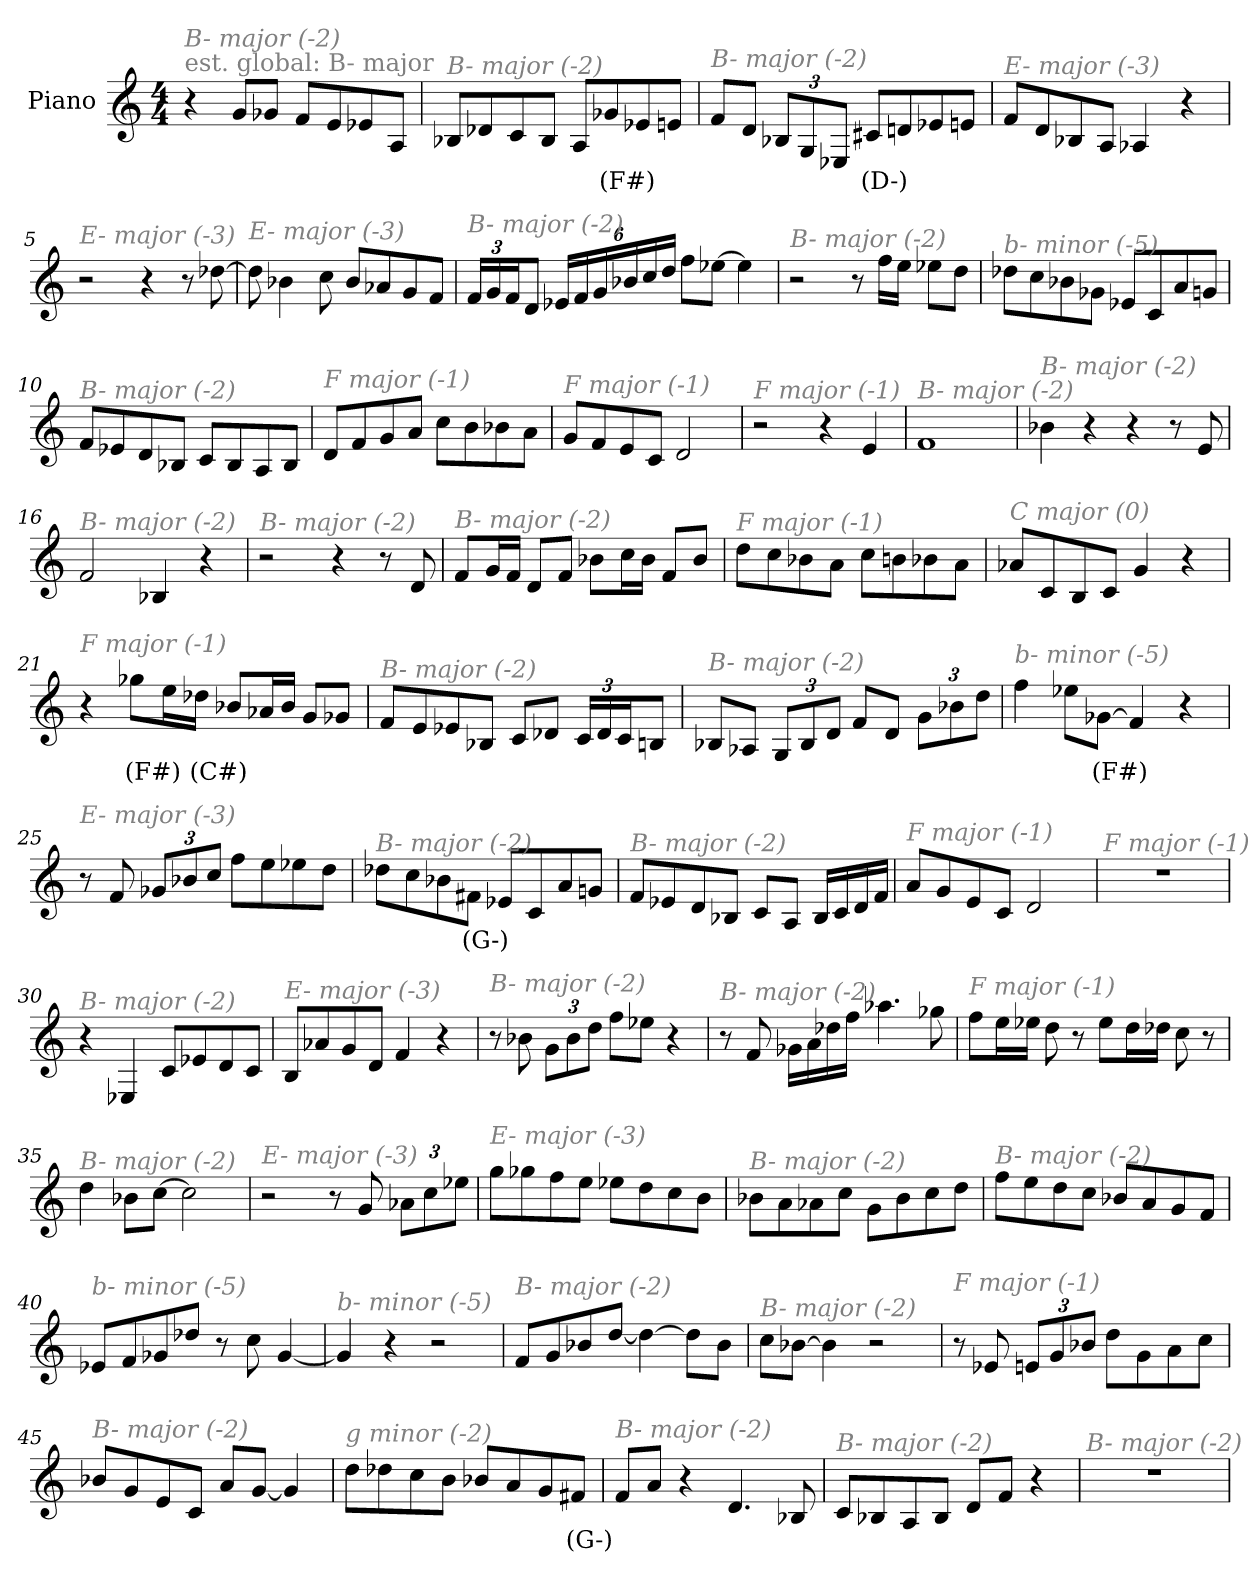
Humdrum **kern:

**kern	**text
*part1	*part1
*staff1	*staff1
*I"Piano	*
*I'Pno	*
*clefG2	*
*k[]	*
*M4/4	*
*MM236	*
=1	=1
!LO:TX:a:color=#808080:t=est. global&colon; B- major	!
!LO:TX:i:color=#808080:t=B- major (-2)	!
4r	.
8g/L	.
8g-X/J	.
8f/L	.
8e/	.
8e-X/	.
8A/J	.
=2	=2
!LO:TX:i:color=#808080:t=B- major (-2)	!
8B-X/L	.
8d-X/	.
8c/	.
8B-/J	.
8A/L	.
8g-Xi/	(F#)
8e-X/	.
8en/J	.
=3	=3
!LO:TX:i:color=#808080:t=B- major (-2)	!
8f/L	.
8d/J	.
*Xbrackettup	*
12B-X/L	.
12G/	.
12E-X/J	.
8c#Xi/L	(D-)
8dn/	.
8e-X/	.
8en/J	.
=4	=4
!LO:TX:i:color=#808080:t=E- major (-3)	!
8f/L	.
8d/	.
8B-X/	.
8A/J	.
4A-X/	.
4r	.
!!LO:LB:g=z
=5	=5
!LO:TX:i:color=#808080:t=E- major (-3)	!
2r	.
4r	.
8r	.
[8dd-X\	.
=6	=6
!LO:TX:i:color=#808080:t=E- major (-3)	!
8dd-\]	.
4b-X\	.
8cc\	.
8b-/L	.
8a-X/	.
8g/	.
8f/J	.
=7	=7
!LO:TX:i:color=#808080:t=B- major (-2)	!
24f/LL	.
24g/	.
24f/J	.
8d/J	.
24e-X/LL	.
24f/	.
24g/	.
24b-X/	.
24cc/	.
24dd/JJ	.
8ff\L	.
[8ee-X\J	.
4ee-\]	.
=8	=8
!LO:TX:i:color=#808080:t=B- major (-2)	!
2r	.
8r	.
16ff\LL	.
16ee\JJ	.
8ee-X\L	.
8dd\J	.
!!LO:LB:g=z
=9	=9
!LO:TX:i:color=#808080:t=b- minor (-5)	!
8dd-X\L	.
8cc\	.
8b-X\	.
8g-X\J	.
8e-X/L	.
8c/	.
8a/	.
8gn/J	.
=10	=10
!LO:TX:i:color=#808080:t=B- major (-2)	!
8f/L	.
8e-X/	.
8d/	.
8B-X/J	.
8c/L	.
8B-/	.
8A/	.
8B-/J	.
=11	=11
!LO:TX:i:color=#808080:t=F major (-1)	!
8d/L	.
8f/	.
8g/	.
8a/J	.
8cc\L	.
8b\	.
8b-X\	.
8a\J	.
=12	=12
!LO:TX:i:color=#808080:t=F major (-1)	!
8g/L	.
8f/	.
8e/	.
8c/J	.
2d/	.
=13	=13
!LO:TX:i:color=#808080:t=F major (-1)	!
2r	.
4r	.
4e/	.
!!LO:LB:g=z
=14	=14
!LO:TX:i:color=#808080:t=B- major (-2)	!
1f	.
=15	=15
!LO:TX:i:color=#808080:t=B- major (-2)	!
4b-X\	.
4r	.
4r	.
8r	.
8e/	.
=16	=16
!LO:TX:i:color=#808080:t=B- major (-2)	!
2f/	.
4B-X/	.
4r	.
=17	=17
!LO:TX:i:color=#808080:t=B- major (-2)	!
2r	.
4r	.
8r	.
8d/	.
=18	=18
!LO:TX:i:color=#808080:t=B- major (-2)	!
8f/L	.
16g/L	.
16f/JJ	.
8d/L	.
8f/J	.
8b-X\L	.
16cc\L	.
16b-\JJ	.
8f/L	.
8b-/J	.
!!LO:LB:g=z
=19	=19
!LO:TX:i:color=#808080:t=F major (-1)	!
8dd\L	.
8cc\	.
8b-X\	.
8a\J	.
8cc\L	.
8bn\	.
8b-X\	.
8a\J	.
=20	=20
!LO:TX:i:color=#808080:t=C major (0)	!
8a-X/L	.
8c/	.
8B/	.
8c/J	.
4g/	.
4r	.
=21	=21
!LO:TX:i:color=#808080:t=F major (-1)	!
4r	.
8gg-Xi\L	(F#)
16ee\L	.
16dd-Xi\JJ	(C#)
8b-X/L	.
16a-X/L	.
16b-/JJ	.
8g/L	.
8g-X/J	.
=22	=22
!LO:TX:i:color=#808080:t=B- major (-2)	!
8f/L	.
8e/	.
8e-X/	.
8B-X/J	.
8c/L	.
8d-X/J	.
24c/LL	.
24d-/	.
24c/J	.
8Bn/J	.
!!LO:LB:g=z
=23	=23
!LO:TX:i:color=#808080:t=B- major (-2)	!
8B-X/L	.
8A-X/J	.
12G/L	.
12B-/	.
12d/J	.
8f/L	.
8d/J	.
12g\L	.
12b-X\	.
12dd\J	.
=24	=24
!LO:TX:i:color=#808080:t=b- minor (-5)	!
4ff\	.
8ee-X\L	.
[8g-Xi\J	(F#)
4f#/]	.
4r	.
=25	=25
!LO:TX:i:color=#808080:t=E- major (-3)	!
8r	.
8f/	.
12g-X/L	.
12b-X/	.
12cc/J	.
8ff\L	.
8ee\	.
8ee-X\	.
8dd\J	.
=26	=26
!LO:TX:i:color=#808080:t=B- major (-2)	!
8dd-X\L	.
8cc\	.
8b-X\	.
8f#Xi\J	(G-)
8e-X/L	.
8c/	.
8a/	.
8gn/J	.
!!LO:LB:g=z
=27	=27
!LO:TX:i:color=#808080:t=B- major (-2)	!
8f/L	.
8e-X/	.
8d/	.
8B-X/J	.
8c/L	.
8A/J	.
16B-/LL	.
16c/	.
16d/	.
16f/JJ	.
=28	=28
!LO:TX:i:color=#808080:t=F major (-1)	!
8a/L	.
8g/	.
8e/	.
8c/J	.
2d/	.
=29	=29
!LO:TX:i:color=#808080:t=F major (-1)	!
1r	.
=30	=30
!LO:TX:i:color=#808080:t=B- major (-2)	!
4r	.
4E-X/	.
8c/L	.
8e-X/	.
8d/	.
8c/J	.
=31	=31
!LO:TX:i:color=#808080:t=E- major (-3)	!
8B/L	.
8a-X/	.
8g/	.
8d/J	.
4f/	.
4r	.
!!LO:LB:g=z
=32	=32
!LO:TX:i:color=#808080:t=B- major (-2)	!
8r	.
8b-X\	.
12g\L	.
12b-\	.
12dd\J	.
8ff\L	.
8ee-X\J	.
4r	.
=33	=33
!LO:TX:i:color=#808080:t=B- major (-2)	!
8r	.
8f/	.
16g-X\LL	.
16a\	.
16dd-X\	.
16ff\JJ	.
4.aa-X\	.
8gg-X\	.
=34	=34
!LO:TX:i:color=#808080:t=F major (-1)	!
8ff\L	.
16ee\L	.
16ee-X\JJ	.
8dd\	.
8r	.
8ee-\L	.
16dd\L	.
16dd-X\JJ	.
8cc\	.
8r	.
=35	=35
!LO:TX:i:color=#808080:t=B- major (-2)	!
4dd\	.
8b-X\L	.
[8cc\J	.
2cc\]	.
!!LO:LB:g=z
=36	=36
!LO:TX:i:color=#808080:t=E- major (-3)	!
2r	.
8r	.
8g/	.
12a-X\L	.
12cc\	.
12ee-X\J	.
=37	=37
!LO:TX:i:color=#808080:t=E- major (-3)	!
8gg\L	.
8gg-X\	.
8ff\	.
8ee\J	.
8ee-X\L	.
8dd\	.
8cc\	.
8b\J	.
=38	=38
!LO:TX:i:color=#808080:t=B- major (-2)	!
8b-X\L	.
8a\	.
8a-X\	.
8cc\J	.
8g\L	.
8b-\	.
8cc\	.
8dd\J	.
=39	=39
!LO:TX:i:color=#808080:t=B- major (-2)	!
8ff\L	.
8ee\	.
8dd\	.
8cc\J	.
8b-X/L	.
8a/	.
8g/	.
8f/J	.
!!LO:LB:g=z
=40	=40
!LO:TX:i:color=#808080:t=b- minor (-5)	!
8e-X/L	.
8f/	.
8g-X/	.
8dd-X/J	.
8r	.
8cc\	.
[4g-/	.
=41	=41
!LO:TX:i:color=#808080:t=b- minor (-5)	!
4g-/]	.
4r	.
2r	.
=42	=42
!LO:TX:i:color=#808080:t=B- major (-2)	!
8f/L	.
8g/	.
8b-X/	.
[8dd/J	.
4dd\_	.
8dd\L]	.
8b-\J	.
=43	=43
!LO:TX:i:color=#808080:t=B- major (-2)	!
8cc\L	.
[8b-X\J	.
4b-\]	.
2r	.
=44	=44
!LO:TX:i:color=#808080:t=F major (-1)	!
8r	.
8e-X/	.
12en/L	.
12g/	.
12b-X/J	.
8dd\L	.
8g\	.
8a\	.
8cc\J	.
!!LO:PB:g=z
=45	=45
!LO:TX:i:color=#808080:t=B- major (-2)	!
8b-X/L	.
8g/	.
8e/	.
8c/J	.
8a/L	.
[8g/J	.
4g/]	.
=46	=46
!LO:TX:i:color=#808080:t=g minor (-2)	!
8dd\L	.
8dd-X\	.
8cc\	.
8b\J	.
8b-X/L	.
8a/	.
8g/	.
8f#Xi/J	(G-)
=47	=47
!LO:TX:i:color=#808080:t=B- major (-2)	!
8f/L	.
8a/J	.
4r	.
4.d/	.
8B-X/	.
=48	=48
!LO:TX:i:color=#808080:t=B- major (-2)	!
8c/L	.
8B-X/	.
8A/	.
8B-/J	.
8d/L	.
8f/J	.
4r	.
=49	=49
!LO:TX:i:color=#808080:t=B- major (-2)	!
1r	.
=	=
*-	*-
